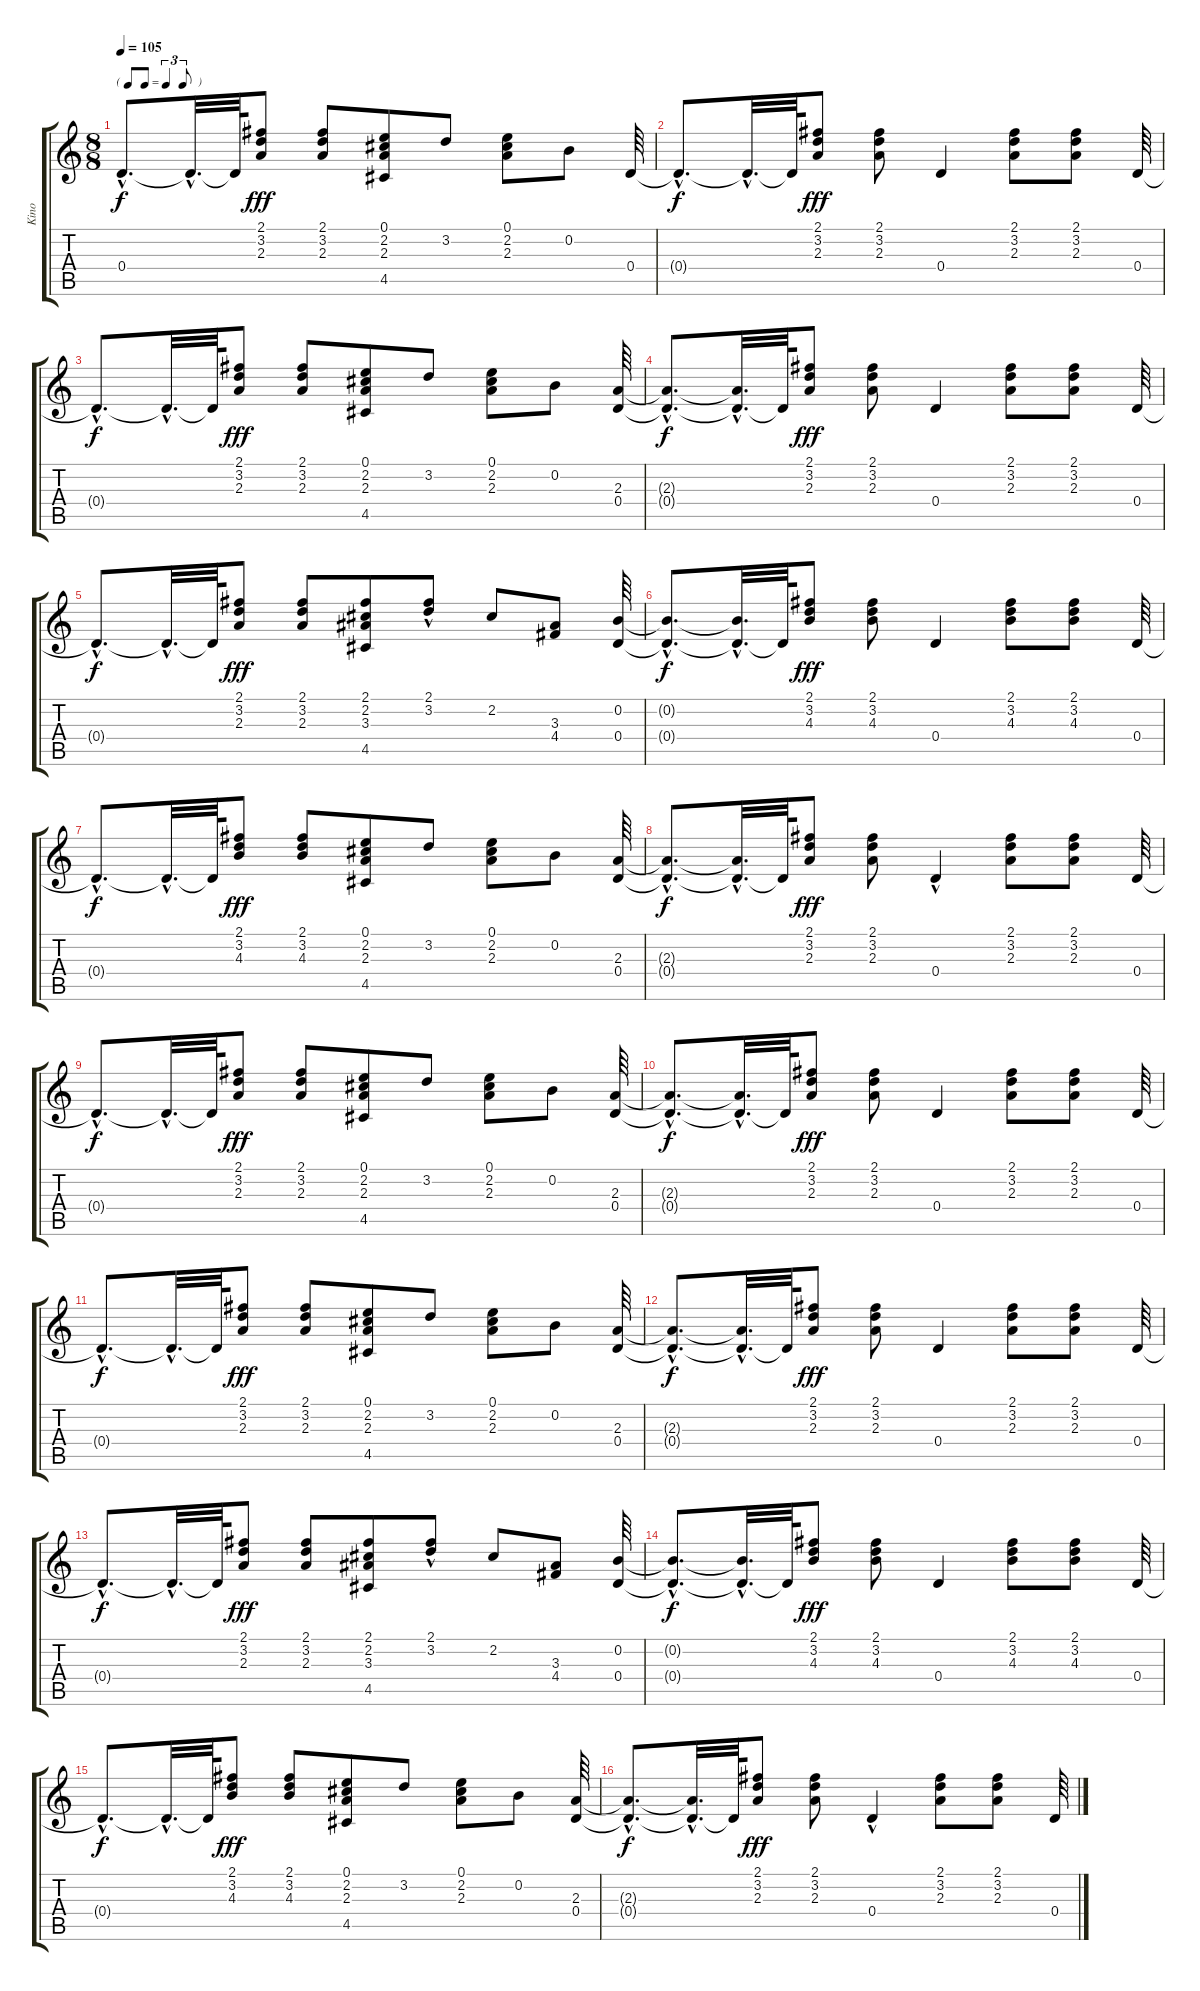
\track ("Kino " "Kino ") {instrument electricguitarclean}
\staff {score tabs}
\tuning (E4 B3 G3 D3 A2 E2) {hide}
\ts (8 8)
\tf triplet8th
\tempo 105
\clef g2
\ks c
0.4{hac t}.8{d dy f} 0.4{hac t}.32{d} 0.4{t}.64 (2.1 3.2 2.3).8{dy fff} (2.1 3.2 2.3).8 (0.1 2.2 2.3 4.5).8 3.2.8 (0.1 2.2 2.3).8 0.2.8 0.4.64 |
0.4{hac t}.8{d dy f} 0.4{hac t}.32{d} 0.4{t}.64 (2.1 3.2 2.3).8{dy fff} (2.1 3.2 2.3).8 0.4.4 (2.1 3.2 2.3).8 (2.1 3.2 2.3).8 0.4.64 |
0.4{hac t}.8{d dy f} 0.4{hac t}.32{d} 0.4{t}.64 (2.1 3.2 2.3).8{dy fff} (2.1 3.2 2.3).8 (0.1 2.2 2.3 4.5).8 3.2.8 (0.1 2.2 2.3).8 0.2.8 (2.3 0.4).64 |
(2.3{hac t} 0.4{hac t}).8{d dy f} (2.3{hac t} 0.4{hac t}).32{d} 0.4{t}.64 (2.1 3.2 2.3).8{dy fff} (2.1 3.2 2.3).8 0.4.4 (2.1 3.2 2.3).8 (2.1 3.2 2.3).8 0.4.64 |
0.4{hac t}.8{d dy f} 0.4{hac t}.32{d} 0.4{t}.64 (2.1 3.2 2.3).8{dy fff} (2.1 3.2 2.3).8 (2.1 2.2 3.3 4.5).8 (2.1{hac} 3.2).8 2.2.8 (3.3 4.4).8 (0.2 0.4).64 |
(0.2{hac t} 0.4{hac t}).8{d dy f} (0.2{hac t} 0.4{hac t}).32{d} 0.4{t}.64 (2.1 3.2 4.3).8{dy fff} (2.1 3.2 4.3).8 0.4.4 (2.1 3.2 4.3).8 (2.1 3.2 4.3).8 0.4.64 |
0.4{hac t}.8{d dy f} 0.4{hac t}.32{d} 0.4{t}.64 (2.1 3.2 4.3).8{dy fff} (2.1 3.2 4.3).8 (0.1 2.2 2.3 4.5).8 3.2.8 (0.1 2.2 2.3).8 0.2.8 (2.3 0.4).64 |
(2.3{hac t} 0.4{hac t}).8{d dy f} (2.3{hac t} 0.4{hac t}).32{d} 0.4{t}.64 (2.1 3.2 2.3).8{dy fff} (2.1 3.2 2.3).8 0.4{hac}.4 (2.1 3.2 2.3).8 (2.1 3.2 2.3).8 0.4.64 |
0.4{hac t}.8{d dy f} 0.4{hac t}.32{d} 0.4{t}.64 (2.1 3.2 2.3).8{dy fff} (2.1 3.2 2.3).8 (0.1 2.2 2.3 4.5).8 3.2.8 (0.1 2.2 2.3).8 0.2.8 (2.3 0.4).64 |
(2.3{hac t} 0.4{hac t}).8{d dy f} (2.3{hac t} 0.4{hac t}).32{d} 0.4{t}.64 (2.1 3.2 2.3).8{dy fff} (2.1 3.2 2.3).8 0.4.4 (2.1 3.2 2.3).8 (2.1 3.2 2.3).8 0.4.64 |
0.4{hac t}.8{d dy f} 0.4{hac t}.32{d} 0.4{t}.64 (2.1 3.2 2.3).8{dy fff} (2.1 3.2 2.3).8 (0.1 2.2 2.3 4.5).8 3.2.8 (0.1 2.2 2.3).8 0.2.8 (2.3 0.4).64 |
(2.3{hac t} 0.4{hac t}).8{d dy f} (2.3{hac t} 0.4{hac t}).32{d} 0.4{t}.64 (2.1 3.2 2.3).8{dy fff} (2.1 3.2 2.3).8 0.4.4 (2.1 3.2 2.3).8 (2.1 3.2 2.3).8 0.4.64 |
0.4{hac t}.8{d dy f} 0.4{hac t}.32{d} 0.4{t}.64 (2.1 3.2 2.3).8{dy fff} (2.1 3.2 2.3).8 (2.1 2.2 3.3 4.5).8 (2.1{hac} 3.2).8 2.2.8 (3.3 4.4).8 (0.2 0.4).64 |
(0.2{hac t} 0.4{hac t}).8{d dy f} (0.2{hac t} 0.4{hac t}).32{d} 0.4{t}.64 (2.1 3.2 4.3).8{dy fff} (2.1 3.2 4.3).8 0.4.4 (2.1 3.2 4.3).8 (2.1 3.2 4.3).8 0.4.64 |
0.4{hac t}.8{d dy f} 0.4{hac t}.32{d} 0.4{t}.64 (2.1 3.2 4.3).8{dy fff} (2.1 3.2 4.3).8 (0.1 2.2 2.3 4.5).8 3.2.8 (0.1 2.2 2.3).8 0.2.8 (2.3 0.4).64 |
(2.3{hac t} 0.4{hac t}).8{d dy f} (2.3{hac t} 0.4{hac t}).32{d} 0.4{t}.64 (2.1 3.2 2.3).8{dy fff} (2.1 3.2 2.3).8 0.4{hac}.4 (2.1 3.2 2.3).8 (2.1 3.2 2.3).8 0.4.64
